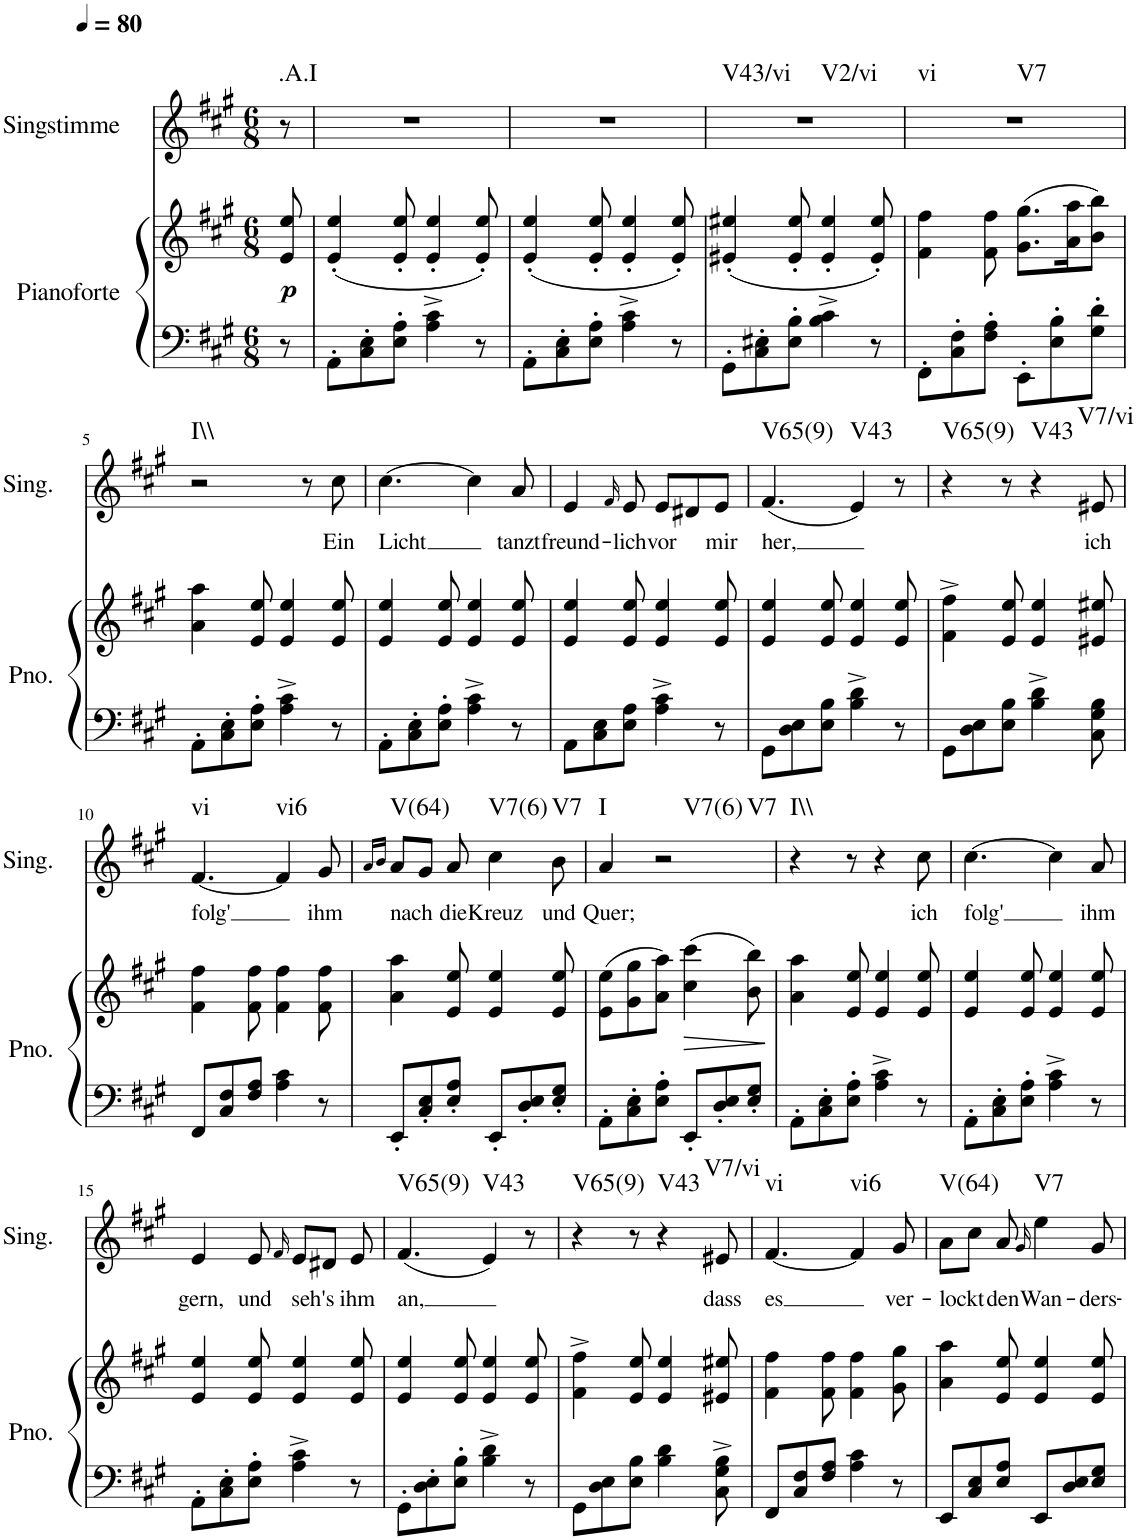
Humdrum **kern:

**kern	**kern	**dynam	**kern	**text	**harte
*part2	*part2	*part2	*part1	*part1	*part1
*staff3	*staff2	*staff2/3	*staff1	*staff1	*
*I"Pianoforte	*	*	*I"Singstimme	*	*
*I'Pno.	*	*	*I'Sing.	*	*
*clefF4	*clefG2	*	*clefG2	*	*
*k[f#c#g#]	*k[f#c#g#]	*	*k[f#c#g#]	*	*
*M6/8	*M6/8	*	*M6/8	*	*
=	=	=	=	=	=
!	!	!LO:DY:b	!	!	!LO:H:kt=.A.I
8r	8e/ 8ee/	p	8r	.	N
=1	=1	=1	=1	=1	=1
*	*	*	*MM80	*	*
8AA'\L	(4e/' 4ee/'	.	2.r	.	.
8C#\' 8E\'	.	.	.	.	.
8E\' 8A\'J	8e/' 8ee/'	.	.	.	.
4A\^ 4c#\^	4e/' 4ee/'	.	.	.	.
8r	8e/' 8ee/')	.	.	.	.
=2	=2	=2	=2	=2	=2
8AA'\L	(4e/' 4ee/'	.	2.r	.	.
8C#\' 8E\'	.	.	.	.	.
8E\' 8A\'J	8e/' 8ee/'	.	.	.	.
4A\^ 4c#\^	4e/' 4ee/'	.	.	.	.
8r	8e/' 8ee/')	.	.	.	.
=3	=3	=3	=3	=3	=3
!	!	!	!	!	!LO:H:n=1:kt=V43/vi
!	!	!	!	!	!LO:H:n=2:kt=V2/vi
8GG#'\L	(4e#X/' 4ee#X/'	.	2.r	.	N N
8C#\' 8E#X\'	.	.	.	.	.
8E#\' 8B\'J	8e#/' 8ee#/'	.	.	.	.
4B\^ 4c#\^	4e#/' 4ee#/'	.	.	.	.
8r	8e#/' 8ee#/')	.	.	.	.
=4	=4	=4	=4	=4	=4
!	!	!	!	!	!LO:H:n=1:kt=vi
!	!	!	!	!	!LO:H:n=2:kt=V7
8FF#'\L	4f#\ 4ff#\	.	2.r	.	N N
8C#\' 8F#\'	.	.	.	.	.
8F#\' 8A\'J	8f#\ 8ff#\	.	.	.	.
8EE'\L	(8.g#\ 8.gg#\L	.	.	.	.
8E\' 8B\'	.	.	.	.	.
.	16a\ 16aa\K	.	.	.	.
8G#\' 8d\'J	8b\ 8bb\J)	.	.	.	.
!!LO:LB:g=z
=5	=5	=5	=5	=5	=5
!	!	!	!	!	!LO:H:kt=I\\
8AA'\L	4a\ 4aa\	.	2r	.	N
8C#\' 8E\'	.	.	.	.	.
8E\' 8A\'J	8e/ 8ee/	.	.	.	.
4A\^ 4c#\^	4e/ 4ee/	.	.	.	.
.	.	.	8r	.	.
!	!	!	!	!LO:LY:b	!
8r	8e/ 8ee/	.	8cc#\	Ein	.
=6	=6	=6	=6	=6	=6
!	!	!	!	!LO:LY:b	!
8AA'\L	4e/ 4ee/	.	[4.cc#\	Licht	.
8C#\' 8E\'	.	.	.	.	.
8E\' 8A\'J	8e/ 8ee/	.	.	.	.
4A\^ 4c#\^	4e/ 4ee/	.	4cc#\]	.	.
!	!	!	!	!LO:LY:b	!
8r	8e/ 8ee/	.	8a/	tanzt	.
=7	=7	=7	=7	=7	=7
!	!	!	!	!LO:LY:b	!
8AA\L	4e/ 4ee/	.	4e/	freund-	.
8C#\ 8E\	.	.	.	.	.
.	.	.	16qf#/	.	.
!	!	!	!	!LO:LY:b	!
8E\ 8A\J	8e/ 8ee/	.	8e/	-lich	.
!	!	!	!	!LO:LY:b	!
4A\^ 4c#\^	4e/ 4ee/	.	8e/L	vor	.
.	.	.	8d#X/	.	.
!	!	!	!	!LO:LY:b	!
8r	8e/ 8ee/	.	8e/J	mir	.
=8	=8	=8	=8	=8	=8
!	!	!	!	!LO:LY:b	!LO:H:kt=V65(9)
8GG#\L	4e/ 4ee/	.	(4.f#/	her,	N
8D\ 8E\	.	.	.	.	.
8E\ 8B\J	8e/ 8ee/	.	.	.	.
!	!	!	!	!	!LO:H:kt=V43
4B\^ 4d\^	4e/ 4ee/	.	4e/)	.	N
8r	8e/ 8ee/	.	8r	.	.
=9	=9	=9	=9	=9	=9
!	!	!	!	!	!LO:H:kt=V65(9)
8GG#\L	4f#\^ 4ff#\^	.	4r	.	N
8D\ 8E\	.	.	.	.	.
8E\ 8B\J	8e/ 8ee/	.	8r	.	.
!	!	!	!	!	!LO:H:kt=V43
4B\^ 4d\^	4e/ 4ee/	.	4r	.	N
!	!	!	!	!LO:LY:b	!LO:H:kt=V7/vi
8C#\ 8G#\ 8B\	8e#X/ 8ee#X/	.	8e#X/	ich	N
!!LO:LB:g=z
=10	=10	=10	=10	=10	=10
!	!	!	!	!LO:LY:b	!LO:H:kt=vi
8FF#/L	4f#\ 4ff#\	.	[4.f#/	folg'	N
8C#/ 8F#/	.	.	.	.	.
8F#/ 8A/J	8f#\ 8ff#\	.	.	.	.
!	!	!	!	!	!LO:H:kt=vi6
4A\ 4c#\	4f#\ 4ff#\	.	4f#/]	.	N
!	!	!	!	!LO:LY:b	!
8r	8f#\ 8ff#\	.	8g#/	ihm	.
=11	=11	=11	=11	=11	=11
.	.	.	16qa/LL	.	.
.	.	.	16qb/JJ	.	.
!	!	!	!	!LO:LY:b	!LO:H:kt=V(64)
8EE'/L	4a\ 4aa\	.	8a/L	nach	N
8C#/' 8E/'	.	.	8g#/J	.	.
!	!	!	!	!LO:LY:b	!
8E/' 8A/'J	8e/ 8ee/	.	8a/	die	.
!	!	!	!	!LO:LY:b	!LO:H:kt=V7(6)
8EE'/L	4e/ 4ee/	.	4cc#\	Kreuz	N
8D/' 8E/'	.	.	.	.	.
!	!	!	!	!LO:LY:b	!LO:H:kt=V7
8E/' 8G#/'J	8e/ 8ee/	.	8b\	und	N
=12	=12	=12	=12	=12	=12
!	!	!	!	!LO:LY:b	!LO:H:kt=I
8AA'\L	(8e\ 8ee\L	.	4a/	Quer;	N
8C#\' 8E\'	8g#\ 8gg#\	.	.	.	.
!	!	!	!	!	!LO:H:n=1:kt=V7(6)
!	!	!	!	!	!LO:H:n=2:kt=V7
8E\' 8A\'J	8a\ 8aa\J)	.	2r	.	N N
!	!	!LO:HP:b	!	!	!
8EE'/L	(4cc#\ 4ccc#\	>	.	.	.
8D/' 8E/'	.	.	.	.	.
8E/' 8G#/'J	8b\ 8bb\)	.	.	.	.
.	.	]	.	.	.
=13	=13	=13	=13	=13	=13
!	!	!	!	!	!LO:H:kt=I\\
8AA'\L	4a\ 4aa\	.	4r	.	N
8C#\' 8E\'	.	.	.	.	.
8E\' 8A\'J	8e/ 8ee/	.	8r	.	.
4A\^ 4c#\^	4e/ 4ee/	.	4r	.	.
!	!	!	!	!LO:LY:b	!
8r	8e/ 8ee/	.	8cc#\	ich	.
=14	=14	=14	=14	=14	=14
!	!	!	!	!LO:LY:b	!
8AA'\L	4e/ 4ee/	.	[4.cc#\	folg'	.
8C#\' 8E\'	.	.	.	.	.
8E\' 8A\'J	8e/ 8ee/	.	.	.	.
4A\^ 4c#\^	4e/ 4ee/	.	4cc#\]	.	.
!	!	!	!	!LO:LY:b	!
8r	8e/ 8ee/	.	8a/	ihm	.
!!LO:LB:g=z
=15	=15	=15	=15	=15	=15
!	!	!	!	!LO:LY:b	!
8AA'\L	4e/ 4ee/	.	4e/	gern,	.
8C#\' 8E\'	.	.	.	.	.
!	!	!	!	!LO:LY:b	!
8E\' 8A\'J	8e/ 8ee/	.	8e/	und	.
.	.	.	16qf#/	.	.
!	!	!	!	!LO:LY:b	!
4A\^ 4c#\^	4e/ 4ee/	.	8e/L	seh's	.
.	.	.	8d#X/J	.	.
!	!	!	!	!LO:LY:b	!
8r	8e/ 8ee/	.	8e/	ihm	.
=16	=16	=16	=16	=16	=16
!	!	!	!	!LO:LY:b	!LO:H:kt=V65(9)
8GG#'\L	4e/ 4ee/	.	(4.f#/	an,	N
8D\' 8E\'	.	.	.	.	.
8E\' 8B\'J	8e/ 8ee/	.	.	.	.
!	!	!	!	!	!LO:H:kt=V43
4B\^ 4d\^	4e/ 4ee/	.	4e/)	.	N
8r	8e/ 8ee/	.	8r	.	.
=17	=17	=17	=17	=17	=17
!	!	!	!	!	!LO:H:kt=V65(9)
8GG#\L	4f#\^ 4ff#\^	.	4r	.	N
8D\ 8E\	.	.	.	.	.
8E\ 8B\J	8e/ 8ee/	.	8r	.	.
!	!	!	!	!	!LO:H:kt=V43
4B\ 4d\	4e/ 4ee/	.	4r	.	N
!	!	!	!	!LO:LY:b	!LO:H:kt=V7/vi
8C#\^ 8G#\^ 8B\^	8e#X/ 8ee#X/	.	8e#X/	dass	N
=18	=18	=18	=18	=18	=18
!	!	!	!	!LO:LY:b	!LO:H:kt=vi
8FF#/L	4f#\ 4ff#\	.	[4.f#/	es	N
8C#/ 8F#/	.	.	.	.	.
8F#/ 8A/J	8f#\ 8ff#\	.	.	.	.
!	!	!	!	!	!LO:H:kt=vi6
4A\ 4c#\	4f#\ 4ff#\	.	4f#/]	.	N
!	!	!	!	!LO:LY:b	!
8r	8g#\ 8gg#\	.	8g#/	ver-	.
=19	=19	=19	=19	=19	=19
!	!	!	!	!LO:LY:b	!LO:H:kt=V(64)
8EE/L	4a\ 4aa\	.	8a\L	-lockt	N
8C#/ 8E/	.	.	8cc#\J	.	.
!	!	!	!	!LO:LY:b	!
8E/ 8A/J	8e/ 8ee/	.	8a/	den	.
.	.	.	16qg#/	.	.
!	!	!	!	!LO:LY:b	!LO:H:kt=V7
8EE/L	4e/ 4ee/	.	4ee\	Wan-	N
8D/ 8E/	.	.	.	.	.
!	!	!	!	!LO:LY:b	!
8E/ 8G#/J	8e/ 8ee/	.	8g#/	-ders-	.
=	=	=	=	=	=
*-	*-	*-	*-	*-	*-
